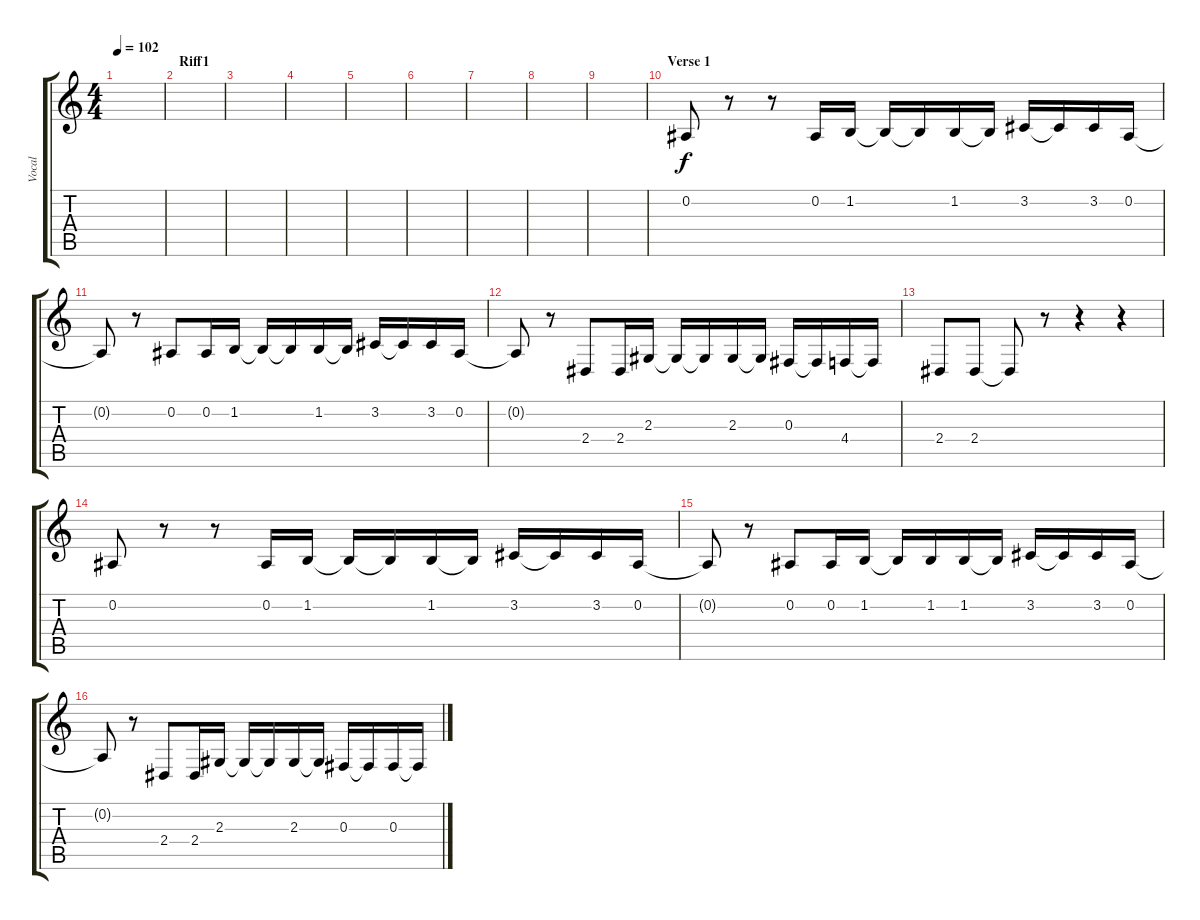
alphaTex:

\track ("Vocal" "Vocal") {instrument tenorsax}
\staff {score tabs}
\tuning (Eb4 Bb3 Gb3 Db3 Ab2 Eb2) {hide}
\ts (4 4)
\tempo 102
\clef g2
\ks c
|
\section ("" "Riff1")
|
|
|
|
|
|
|
|
\section ("" "Verse 1")
0.2.8 r.8 r.8 0.2.16 1.2.16 1.2{t}.16 1.2{t}.16 1.2.16 1.2{t}.16 3.2.16 3.2{t}.16 3.2.16 0.2.16 |
0.2{t}.8 r.8 0.2.8 0.2.16 1.2.16 1.2{t}.16 1.2{t}.16 1.2.16 1.2{t}.16 3.2.16 3.2{t}.16 3.2.16 0.2.16 |
0.2{t}.8 r.8 2.4.8 2.4.16 2.3.16 2.3{t}.16 2.3{t}.16 2.3.16 2.3{t}.16 0.3.16 0.3{t}.16 4.4.16 4.4{t}.16 |
2.4.8 2.4.8 2.4{t}.8 r.8 r.4 r.4 |
0.2.8 r.8 r.8 0.2.16 1.2.16 1.2{t}.16 1.2{t}.16 1.2.16 1.2{t}.16 3.2.16 3.2{t}.16 3.2.16 0.2.16 |
0.2{t}.8 r.8 0.2.8 0.2.16 1.2.16 1.2{t}.16 1.2.16 1.2.16 1.2{t}.16 3.2.16 3.2{t}.16 3.2.16 0.2.16 |
0.2{t}.8 r.8 2.4.8 2.4.16 2.3.16 2.3{t}.16 2.3{t}.16 2.3.16 2.3{t}.16 0.3.16 0.3{t}.16 0.3.16 0.3{t}.16
